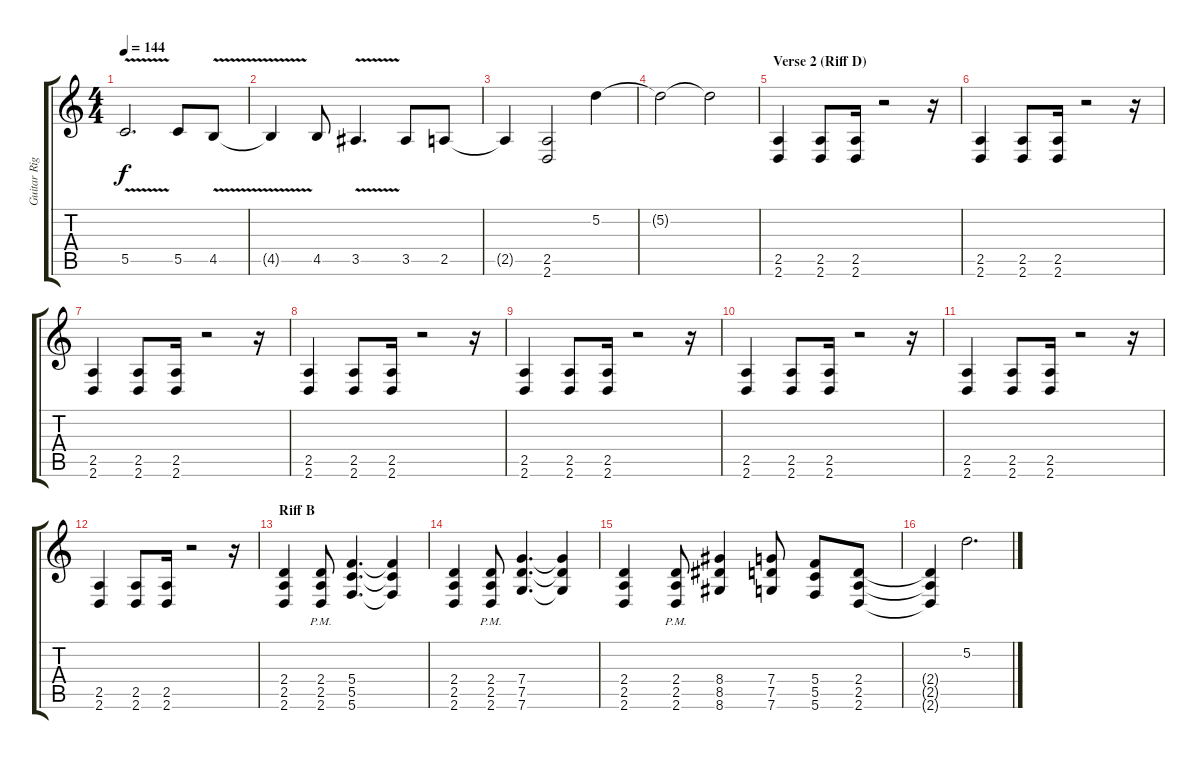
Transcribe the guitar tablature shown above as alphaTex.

\track ("Guitar Right" "Guitar Rig") {instrument overdrivenguitar}
\staff {score tabs}
\tuning (D4 A3 F3 C3 G2 C2) {hide}
\ts (4 4)
\tempo 144
\clef g2
\ks c
5.5{v}.2{d dy f} 5.5.8 4.5{v}.8 |
4.5{t}.4 4.5.8 3.5{v}.4{d} 3.5.8 2.5.8 |
2.5{t}.4 (2.5 2.6).2 5.2.4 |
5.2{t}.2 5.2{t}.2 |
\section ("" "Verse 2 (Riff D)")
(2.5 2.6).4 (2.5 2.6).8 (2.5 2.6).16 r.2 r.16 |
(2.5 2.6).4 (2.5 2.6).8 (2.5 2.6).16 r.2 r.16 |
(2.5 2.6).4 (2.5 2.6).8 (2.5 2.6).16 r.2 r.16 |
(2.5 2.6).4 (2.5 2.6).8 (2.5 2.6).16 r.2 r.16 |
(2.5 2.6).4 (2.5 2.6).8 (2.5 2.6).16 r.2 r.16 |
(2.5 2.6).4 (2.5 2.6).8 (2.5 2.6).16 r.2 r.16 |
(2.5 2.6).4 (2.5 2.6).8 (2.5 2.6).16 r.2 r.16 |
(2.5 2.6).4 (2.5 2.6).8 (2.5 2.6).16 r.2 r.16 |
\section ("" "Riff B")
(2.4 2.5 2.6).4 (2.4{pm} 2.5{pm} 2.6{pm}).8 (5.4 5.5 5.6).4{d} (5.4{t} 5.5{t} 5.6{t}).4 |
(2.4 2.5 2.6).4 (2.4{pm} 2.5{pm} 2.6{pm}).8 (7.4 7.5 7.6).4{d} (7.4{t} 7.5{t} 7.6{t}).4 |
(2.4 2.5 2.6).4 (2.4{pm} 2.5{pm} 2.6{pm}).8 (8.4 8.5 8.6).4 (7.4 7.5 7.6).8 (5.4 5.5 5.6).8 (2.4 2.5 2.6).8 |
(2.4{t} 2.5{t} 2.6{t}).4 5.2.2{d}
